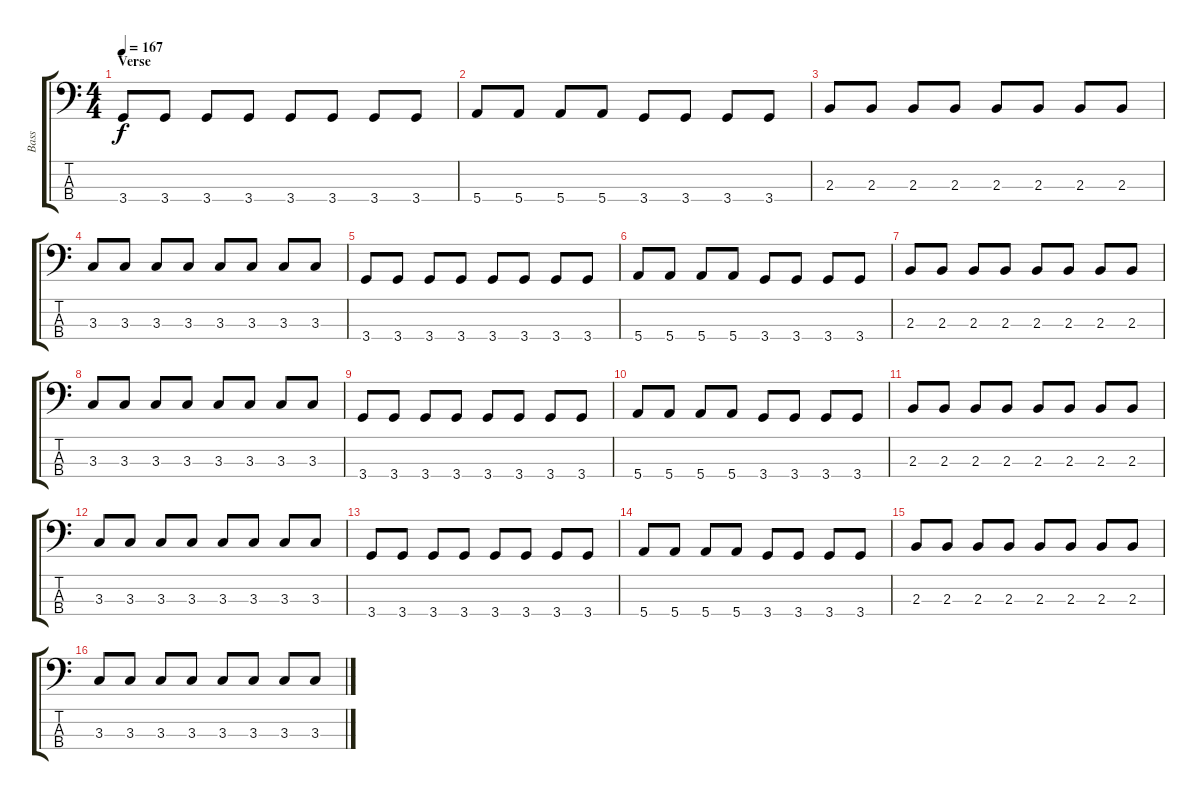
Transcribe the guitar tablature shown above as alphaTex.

\track ("Bass" "Bass") {instrument electricbasspick}
\staff {score tabs}
\tuning (G2 D2 A1 E1) {hide}
\ts (4 4)
\section ("" "Verse")
\tempo 167
\clef f4
\ks c
3.4.8{dy f} 3.4.8 3.4.8 3.4.8 3.4.8 3.4.8 3.4.8 3.4.8 |
5.4.8 5.4.8 5.4.8 5.4.8 3.4.8 3.4.8 3.4.8 3.4.8 |
2.3.8 2.3.8 2.3.8 2.3.8 2.3.8 2.3.8 2.3.8 2.3.8 |
3.3.8 3.3.8 3.3.8 3.3.8 3.3.8 3.3.8 3.3.8 3.3.8 |
3.4.8 3.4.8 3.4.8 3.4.8 3.4.8 3.4.8 3.4.8 3.4.8 |
5.4.8 5.4.8 5.4.8 5.4.8 3.4.8 3.4.8 3.4.8 3.4.8 |
2.3.8 2.3.8 2.3.8 2.3.8 2.3.8 2.3.8 2.3.8 2.3.8 |
3.3.8 3.3.8 3.3.8 3.3.8 3.3.8 3.3.8 3.3.8 3.3.8 |
3.4.8 3.4.8 3.4.8 3.4.8 3.4.8 3.4.8 3.4.8 3.4.8 |
5.4.8 5.4.8 5.4.8 5.4.8 3.4.8 3.4.8 3.4.8 3.4.8 |
2.3.8 2.3.8 2.3.8 2.3.8 2.3.8 2.3.8 2.3.8 2.3.8 |
3.3.8 3.3.8 3.3.8 3.3.8 3.3.8 3.3.8 3.3.8 3.3.8 |
3.4.8 3.4.8 3.4.8 3.4.8 3.4.8 3.4.8 3.4.8 3.4.8 |
5.4.8 5.4.8 5.4.8 5.4.8 3.4.8 3.4.8 3.4.8 3.4.8 |
2.3.8 2.3.8 2.3.8 2.3.8 2.3.8 2.3.8 2.3.8 2.3.8 |
3.3.8 3.3.8 3.3.8 3.3.8 3.3.8 3.3.8 3.3.8 3.3.8
